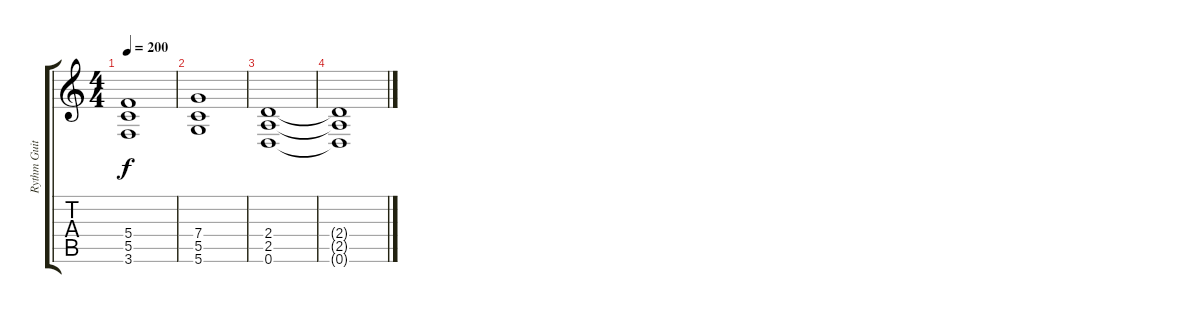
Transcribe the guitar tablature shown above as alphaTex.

\track ("Rythm Guitar" "Rythm Guit") {instrument distortionguitar}
\staff {score tabs}
\tuning (D4 A3 F3 C3 G2 D2) {hide}
\ts (4 4)
\tempo 200
\clef g2
\ks c
(5.4 5.5 3.6).1{dy f} |
(7.4 5.5 5.6).1 |
(2.4 2.5 0.6).1 |
(2.4{t} 2.5{t} 0.6{t}).1
